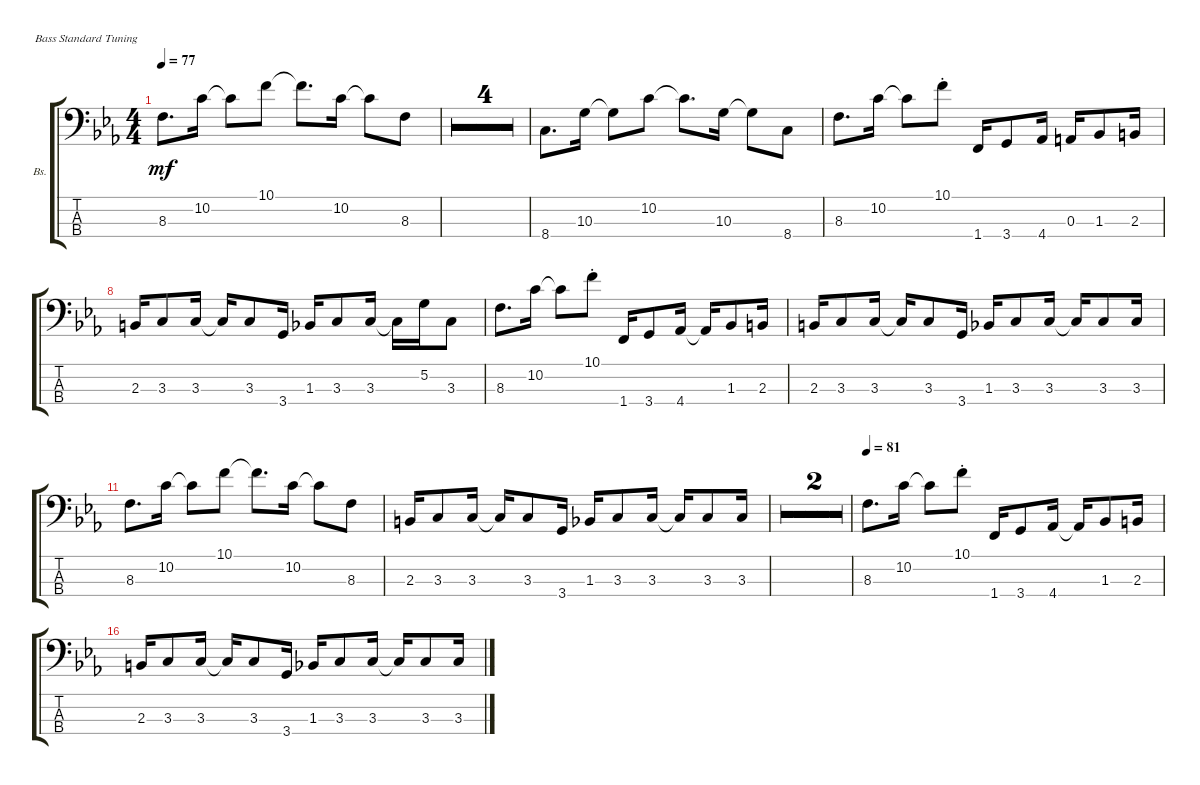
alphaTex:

\bracketExtendMode groupsimilarinstruments
\firstSystemTrackNameOrientation horizontal
\otherSystemsTrackNameOrientation horizontal
\defaultBarNumberDisplay FirstOfSystem
\track ("Bass" "Bs.") {multiBarRest instrument electricbassfinger}
\staff {score tabs}
\tuning (G2 D2 A1 E1)
\ts (4 4)
\tempo 77
\clef f4
\ks eb
8.3.8{d dy mf} 10.2.16 10.2{t}.8 10.1.8 10.1{t}.8{d} 10.2.16 10.2{t}.8 8.3.8 |
\simile firstofdouble
|
\simile secondofdouble
|
\simile firstofdouble
|
\simile secondofdouble
|
\simile none
8.4.8{d} 10.3.16 10.3{t}.8 10.2.8 10.2{t}.8{d} 10.3.16 10.3{t}.8 8.4.8 |
8.3.8{d} 10.2.16 10.2{t}.8 10.1{st}.8 1.4.16 3.4.8 4.4.16 0.3.16 1.3.8 2.3.16 |
2.3.16 3.3.8 3.3.16 3.3{t}.16 3.3.8 3.4.16 1.3.16 3.3.8 3.3.16 3.3{t}.16 5.2.16 3.3.8 |
8.3.8{d} 10.2.16 10.2{t}.8 10.1{st}.8 1.4.16 3.4.8 4.4.16 4.4{t}.16 1.3.8 2.3.16 |
2.3.16 3.3.8 3.3.16 3.3{t}.16 3.3.8 3.4.16 1.3.16 3.3.8 3.3.16 3.3{t}.16 3.3.8 3.3.16 |
8.3.8{d} 10.2.16 10.2{t}.8 10.1.8 10.1{t}.8{d} 10.2.16 10.2{t}.8 8.3.8 |
2.3.16 3.3.8 3.3.16 3.3{t}.16 3.3.8 3.4.16 1.3.16 3.3.8 3.3.16 3.3{t}.16 3.3.8 3.3.16 |
\simile firstofdouble
|
\simile secondofdouble
|
\tempo 81
\simile none
8.3.8{d} 10.2.16 10.2{t}.8 10.1{st}.8 1.4.16 3.4.8 4.4.16 4.4{t}.16 1.3.8 2.3.16 |
2.3.16 3.3.8 3.3.16 3.3{t}.16 3.3.8 3.4.16 1.3.16 3.3.8 3.3.16 3.3{t}.16 3.3.8 3.3.16
